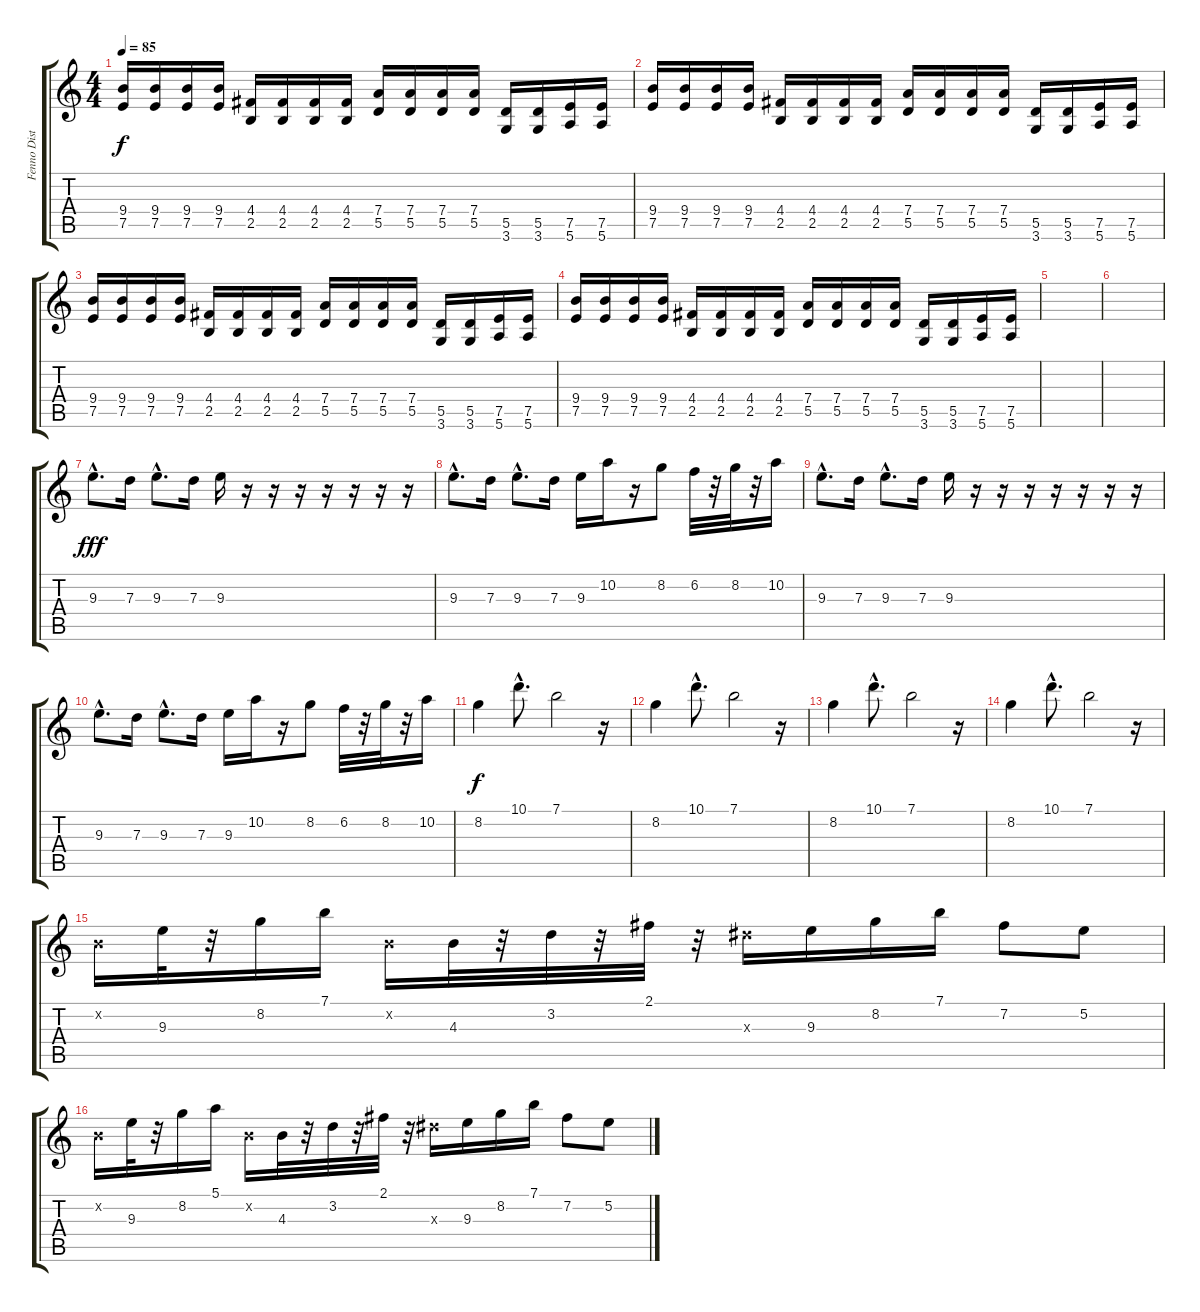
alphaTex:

\track ("Fenno Dist" "Fenno Dist") {instrument distortionguitar}
\staff {score tabs}
\tuning (E4 B3 G3 D3 A2 E2) {hide}
\ts (4 4)
\tempo 85
\clef g2
\ks c
(9.4 7.5).16{dy f} (9.4 7.5).16 (9.4 7.5).16 (9.4 7.5).16 (4.4 2.5).16 (4.4 2.5).16 (4.4 2.5).16 (4.4 2.5).16 (7.4 5.5).16 (7.4 5.5).16 (7.4 5.5).16 (7.4 5.5).16 (5.5 3.6).16 (5.5 3.6).16 (7.5 5.6).16 (7.5 5.6).16 |
(9.4 7.5).16 (9.4 7.5).16 (9.4 7.5).16 (9.4 7.5).16 (4.4 2.5).16 (4.4 2.5).16 (4.4 2.5).16 (4.4 2.5).16 (7.4 5.5).16 (7.4 5.5).16 (7.4 5.5).16 (7.4 5.5).16 (5.5 3.6).16 (5.5 3.6).16 (7.5 5.6).16 (7.5 5.6).16 |
(9.4 7.5).16 (9.4 7.5).16 (9.4 7.5).16 (9.4 7.5).16 (4.4 2.5).16 (4.4 2.5).16 (4.4 2.5).16 (4.4 2.5).16 (7.4 5.5).16 (7.4 5.5).16 (7.4 5.5).16 (7.4 5.5).16 (5.5 3.6).16 (5.5 3.6).16 (7.5 5.6).16 (7.5 5.6).16 |
(9.4 7.5).16 (9.4 7.5).16 (9.4 7.5).16 (9.4 7.5).16 (4.4 2.5).16 (4.4 2.5).16 (4.4 2.5).16 (4.4 2.5).16 (7.4 5.5).16 (7.4 5.5).16 (7.4 5.5).16 (7.4 5.5).16 (5.5 3.6).16 (5.5 3.6).16 (7.5 5.6).16 (7.5 5.6).16 |
|
|
9.3{hac}.8{d dy fff} 7.3.16 9.3{hac}.8{d} 7.3.16 9.3.16 r.16 r.16 r.16 r.16 r.16 r.16 r.16 |
9.3{hac}.8{d} 7.3.16 9.3{hac}.8{d} 7.3.16 9.3.16 10.2.16 r.16 8.2.8 6.2.32 r.32 8.2.32 r.32 10.2.16 |
9.3{hac}.8{d} 7.3.16 9.3{hac}.8{d} 7.3.16 9.3.16 r.16 r.16 r.16 r.16 r.16 r.16 r.16 |
9.3{hac}.8{d} 7.3.16 9.3{hac}.8{d} 7.3.16 9.3.16 10.2.16 r.16 8.2.8 6.2.32 r.32 8.2.32 r.32 10.2.16 |
8.2.4{dy f} 10.1{hac}.8{d} 7.1.2 r.16 |
8.2.4 10.1{hac}.8{d} 7.1.2 r.16 |
8.2.4 10.1{hac}.8{d} 7.1.2 r.16 |
8.2.4 10.1{hac}.8{d} 7.1.2 r.16 |
0.2{x}.16 9.3.32 r.32 8.2.16 7.1.16 0.2{x}.16 4.3.32 r.32 3.2.32 r.32 2.1.32 r.32 8.3{x}.16 9.3.16 8.2.16 7.1.16 7.2.8 5.2.8 |
0.2{x}.16 9.3.32 r.32 8.2.16 5.1.16 0.2{x}.16 4.3.32 r.32 3.2.32 r.32 2.1.32 r.32 8.3{x}.16 9.3.16 8.2.16 7.1.16 7.2.8 5.2.8
